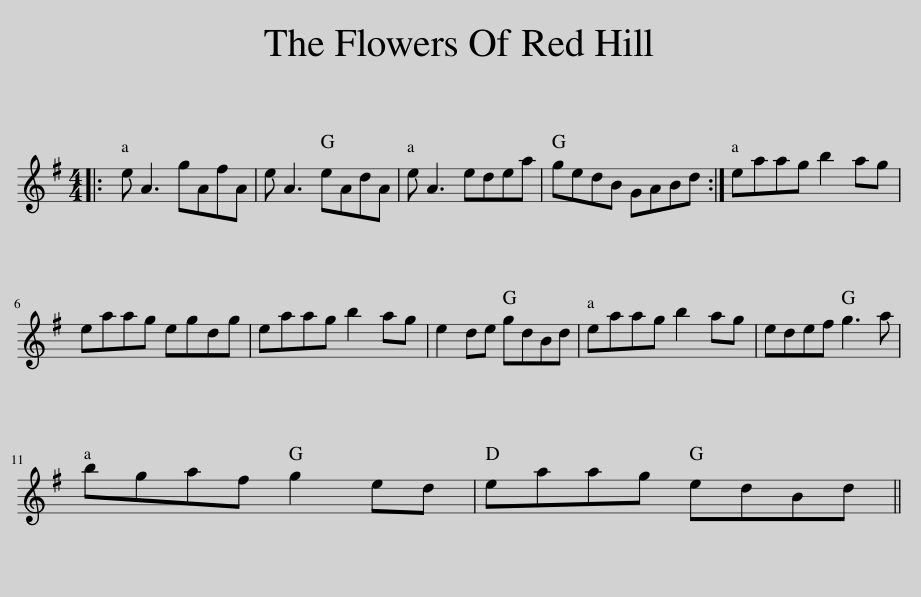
X:1
L:1/8
M:4/4
I:linebreak $
K:G
V:1 treble
V:1
|: e A3 gAfA | e A3 eAdA | e A3 edea | gedB GABd :| eaag b2 ag |$ %5
 eaag egdg | eaag b2 ag | e2 de gdBd | eaag b2 ag | edef g3 a |$ %10
 bgaf g2 ed | eaag edBd || %12
